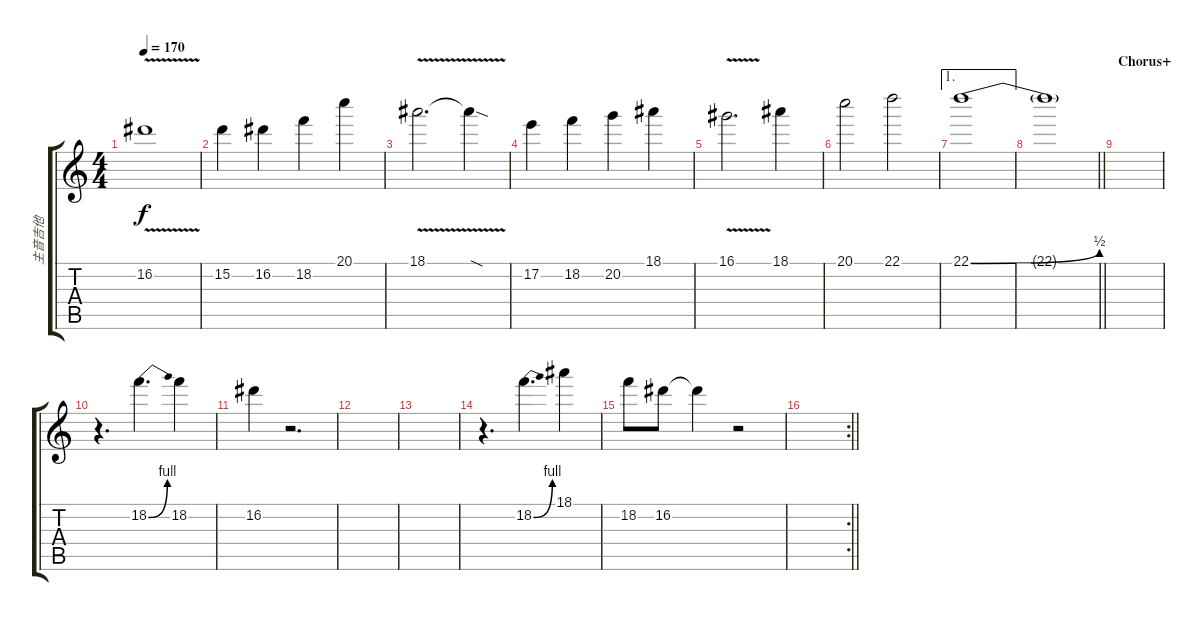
\track ("主音吉他" "主音吉他") {instrument overdrivenguitar}
\staff {score tabs}
\tuning (E4 B3 G3 D3 A2 E2) {hide}
\ts (4 4)
\tempo 170
\clef g2
\ks c
16.2{v}.1{dy f} |
15.2.4 16.2.4 18.2.4 20.1.4 |
18.1{v}.2{d} 18.1{sod t}.4 |
17.2.4 18.2.4 20.2.4 18.1.4 |
16.1{v}.2{d} 18.1.4 |
20.1.2 22.1.2 |
\ae 1
22.1{be (bend 0 0 60 2)}.1 |
\barLineRight lightlight
22.1{t}.1 |
\section ("" "Chorus+")
|
r.4{d} 18.2{be (bend 0 0 60 4)}.4{d} 18.2.4 |
16.2.4 r.2{d} |
|
|
r.4{d} 18.2{be (bend 0 0 60 4)}.4{d} 18.1.4 |
18.2.8 16.2.8 16.2{t}.4 r.2 |
\rc 2
\barLineRight lightlight
